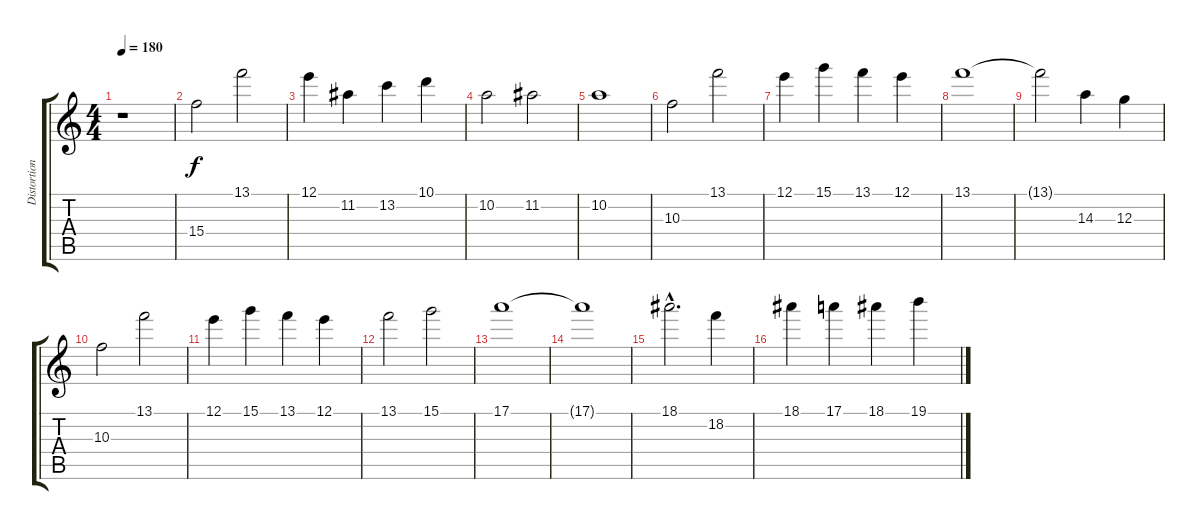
\track ("Distortion Guitar 3" "Distortion") {instrument distortionguitar}
\staff {score tabs}
\tuning (E4 B3 G3 D3 A2 E2) {hide}
\ts (4 4)
\tempo 180
\clef g2
\ks c
r.1{dy f} |
15.4.2{balance 16} 13.1.2 |
12.1.4 11.2.4 13.2.4 10.1.4 |
10.2.2 11.2.2 |
10.2.1 |
10.3.2 13.1.2 |
12.1.4 15.1.4 13.1.4 12.1.4 |
13.1.1 |
13.1{t}.2 14.3.4 12.3.4 |
10.3.2 13.1.2 |
12.1.4 15.1.4 13.1.4 12.1.4 |
13.1.2 15.1.2 |
17.1.1 |
17.1{t}.1 |
18.1{hac}.2{d} 18.2.4 |
18.1.4 17.1.4 18.1.4 19.1.4
